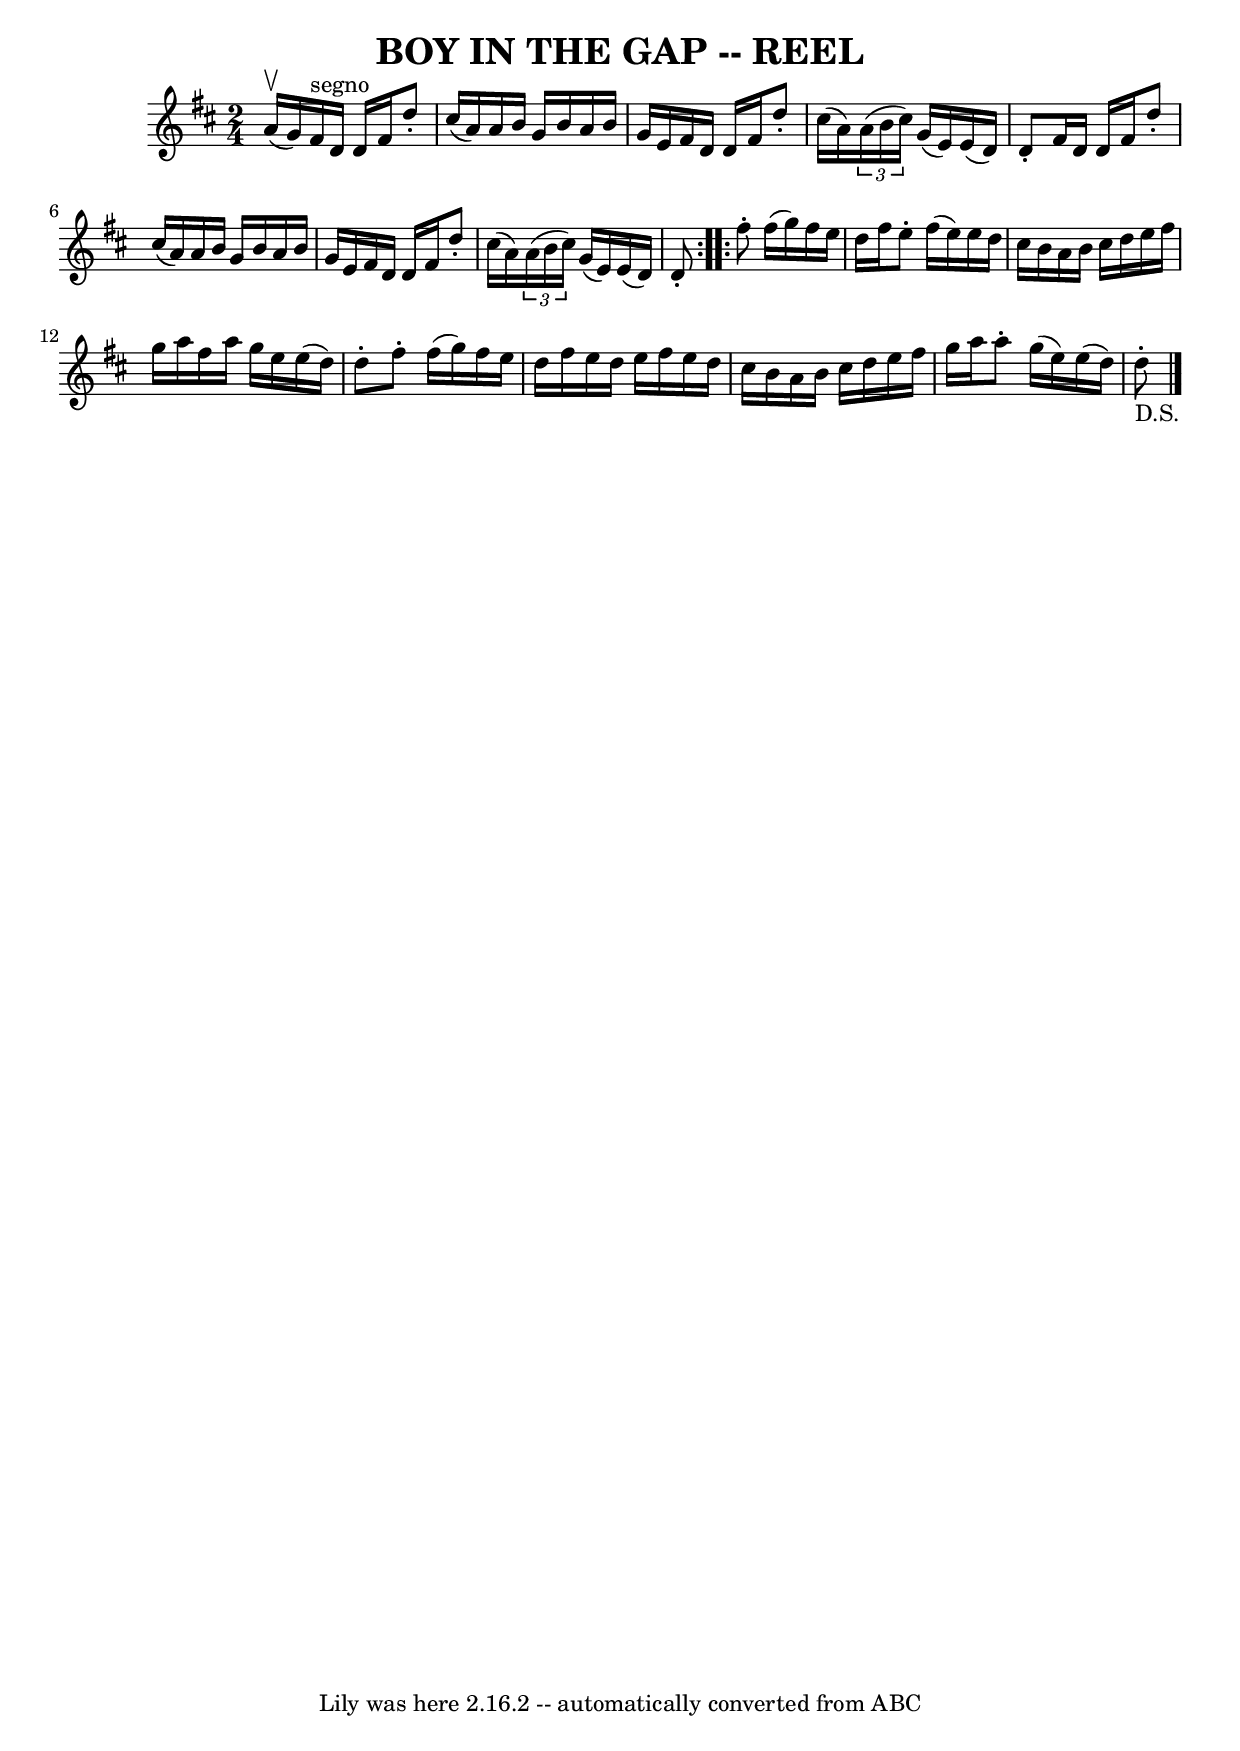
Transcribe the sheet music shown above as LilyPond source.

\version "2.7.40"
\include "Mammoth.ily"
\header {
	%% book = "Ryan's Mammoth Collection of Fiddle Tunes"
	crossRefNumber = "1"
	footnotes = ""
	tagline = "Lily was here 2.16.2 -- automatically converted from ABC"
	title = "BOY IN THE GAP -- REEL"
}
voicedefault =  {


\repeat volta 2 {
\time 2/4 \key d \major a'16 (^\upbow g'16)       |
 fis'16 
^"segno" d'16 d'16 fis'16 d''8 -. cis''16 (a'16)   |
  
 a'16 b'16 g'16 b'16 a'16 b'16 g'16 e'16    |
   
fis'16 d'16 d'16 fis'16 d''8 -. cis''16 (a'16)   |
   
\times 2/3 { a'16 (b'16 cis''16) } g'16 (e'16) e'16 (
d'16) d'8 -.   |
     |
 fis'16 d'16 d'16 fis'16    
d''8 -. cis''16 (a'16)   |
 a'16 b'16 g'16 b'16    
a'16 b'16 g'16 e'16    |
 fis'16 d'16 d'16 fis'16    
d''8 -. cis''16 (a'16)   |
   \times 2/3 { a'16 (b'16    
cis''16) } g'16 (e'16) e'16 (d'16) d'8 -.   }     
\repeat volta 2 { fis''8 -. fis''16 (g''16) fis''16 e''16    
d''16 fis''16    |
 e''8 -. fis''16 (e''16) e''16 d''16 
 cis''16 b'16    |
 a'16 b'16 cis''16 d''16 e''16    
fis''16 g''16 a''16    |
 fis''16 a''16 g''16 e''16    
e''16 (d''16) d''8 -.   |
     |
 fis''8 -. fis''16 (
g''16) fis''16 e''16 d''16 fis''16    |
 e''16 d''16   
 e''16 fis''16 e''16 d''16 cis''16 b'16    |
 a'16    
b'16 cis''16 d''16 e''16 fis''16 g''16 a''16    |
   
a''8 -. g''16 (e''16) e''16 (d''16) d''8_"D.S."-.     
\bar "|."   }
}

\score{
    <<

	\context Staff="default"
	{
	    \voicedefault 
	}

    >>
	\layout {
	}
	\midi {}
}
